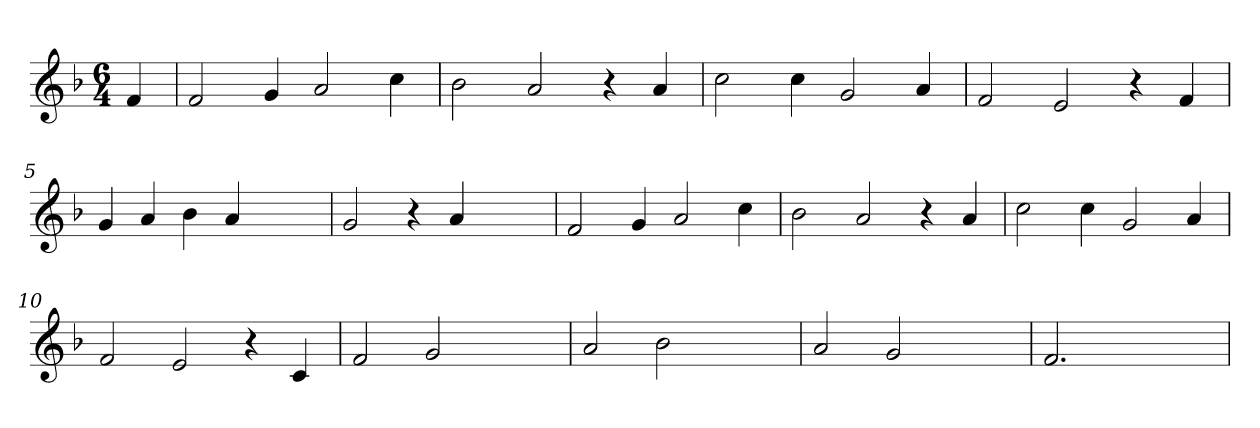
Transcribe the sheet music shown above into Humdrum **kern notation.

**kern
*part1
*staff1
*clefG2
*k[b-]
*F:
*M6/4
=
4f
=1
2f
4g
2a
4cc
=2
2b-
2a
4r
4a
=3
2cc
4cc
2g
4a
=4
2f
2e
4r
4f
=5
4g
4a
4b-
4a
2ryy
=6
2g
4r
4a
2ryy
=7
2f
4g
2a
4cc
=8
2b-
2a
4r
4a
=9
2cc
4cc
2g
4a
=10
2f
2e
4r
4c
=11
2f
2g
2ryy
=12
2a
2b-
2ryy
=13
2a
2g
2ryy
=14
2.f
2.ryy
=
*-
